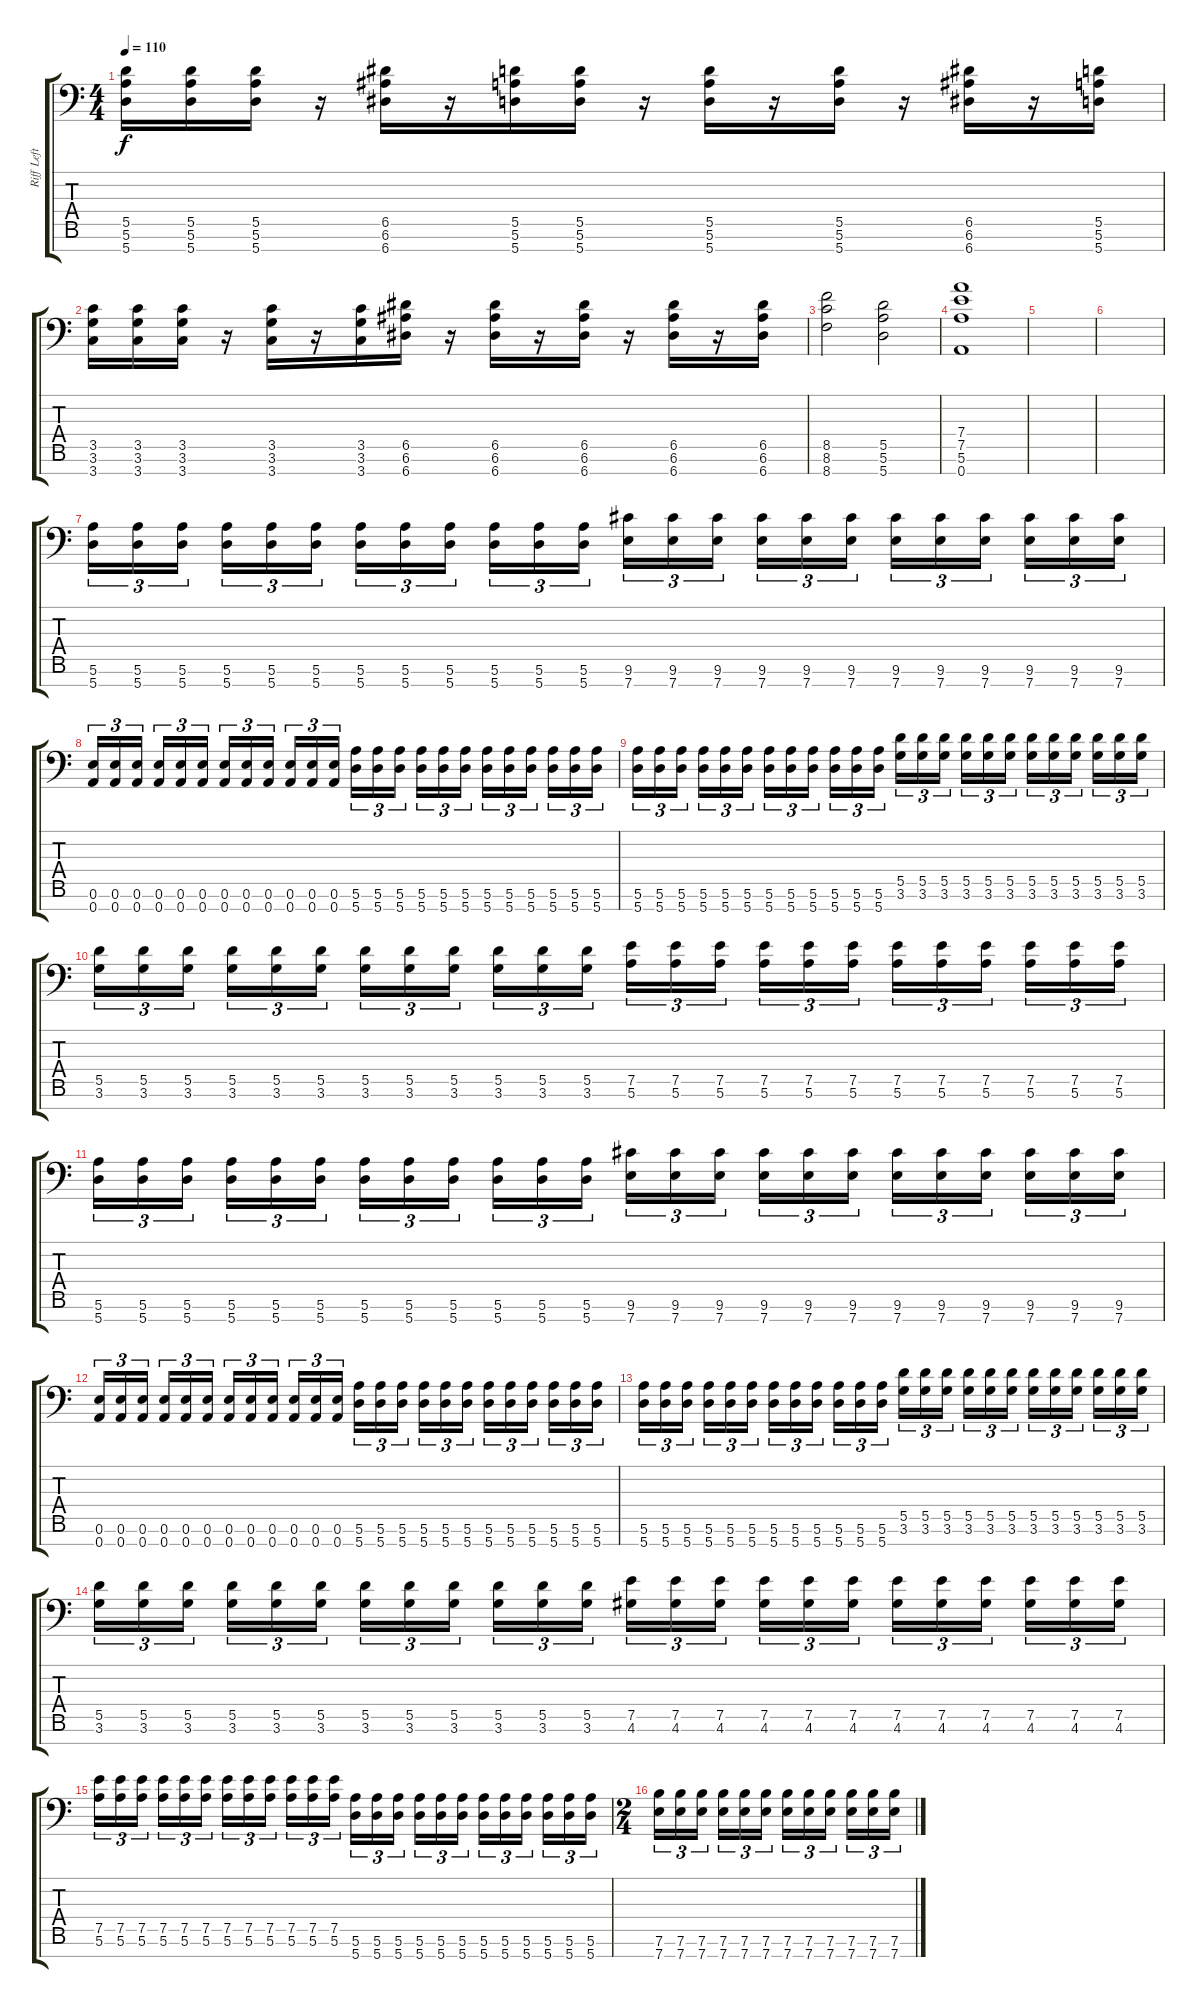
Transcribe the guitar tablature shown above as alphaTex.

\track ("Riff Left" "Riff Left") {instrument distortionguitar}
\staff {score tabs}
\tuning (F4 C4 G3 D3 A2 E2 A1) {hide}
\ts (4 4)
\tempo 110
\clef f4
\ks c
(5.5 5.6 5.7).16{dy f} (5.5 5.6 5.7).16 (5.5 5.6 5.7).16 r.16 (6.5 6.6 6.7).16 r.16 (5.5 5.6 5.7).16 (5.5 5.6 5.7).16 r.16 (5.5 5.6 5.7).16 r.16 (5.5 5.6 5.7).16 r.16 (6.5 6.6 6.7).16 r.16 (5.5 5.6 5.7).16 |
(3.5 3.6 3.7).16 (3.5 3.6 3.7).16 (3.5 3.6 3.7).16 r.16 (3.5 3.6 3.7).16 r.16 (3.5 3.6 3.7).16 (6.5 6.6 6.7).16 r.16 (6.5 6.6 6.7).16 r.16 (6.5 6.6 6.7).16 r.16 (6.5 6.6 6.7).16 r.16 (6.5 6.6 6.7).16 |
(8.5 8.6 8.7).2 (5.5 5.6 5.7).2 |
(7.4 7.5 5.6 0.7).1 |
|
|
(5.6 5.7).16{tu (3 2)} (5.6 5.7).16{tu (3 2)} (5.6 5.7).16{tu (3 2) beam splitsecondary} (5.6 5.7).16{tu (3 2)} (5.6 5.7).16{tu (3 2)} (5.6 5.7).16{tu (3 2)} (5.6 5.7).16{tu (3 2)} (5.6 5.7).16{tu (3 2)} (5.6 5.7).16{tu (3 2) beam splitsecondary} (5.6 5.7).16{tu (3 2)} (5.6 5.7).16{tu (3 2)} (5.6 5.7).16{tu (3 2)} (9.6 7.7).16{tu (3 2)} (9.6 7.7).16{tu (3 2)} (9.6 7.7).16{tu (3 2) beam splitsecondary} (9.6 7.7).16{tu (3 2)} (9.6 7.7).16{tu (3 2)} (9.6 7.7).16{tu (3 2)} (9.6 7.7).16{tu (3 2)} (9.6 7.7).16{tu (3 2)} (9.6 7.7).16{tu (3 2) beam splitsecondary} (9.6 7.7).16{tu (3 2)} (9.6 7.7).16{tu (3 2)} (9.6 7.7).16{tu (3 2)} |
(0.6 0.7).16{tu (3 2)} (0.6 0.7).16{tu (3 2)} (0.6 0.7).16{tu (3 2) beam splitsecondary} (0.6 0.7).16{tu (3 2)} (0.6 0.7).16{tu (3 2)} (0.6 0.7).16{tu (3 2)} (0.6 0.7).16{tu (3 2)} (0.6 0.7).16{tu (3 2)} (0.6 0.7).16{tu (3 2) beam splitsecondary} (0.6 0.7).16{tu (3 2)} (0.6 0.7).16{tu (3 2)} (0.6 0.7).16{tu (3 2)} (5.6 5.7).16{tu (3 2)} (5.6 5.7).16{tu (3 2)} (5.6 5.7).16{tu (3 2) beam splitsecondary} (5.6 5.7).16{tu (3 2)} (5.6 5.7).16{tu (3 2)} (5.6 5.7).16{tu (3 2)} (5.6 5.7).16{tu (3 2)} (5.6 5.7).16{tu (3 2)} (5.6 5.7).16{tu (3 2) beam splitsecondary} (5.6 5.7).16{tu (3 2)} (5.6 5.7).16{tu (3 2)} (5.6 5.7).16{tu (3 2)} |
(5.6 5.7).16{tu (3 2)} (5.6 5.7).16{tu (3 2)} (5.6 5.7).16{tu (3 2) beam splitsecondary} (5.6 5.7).16{tu (3 2)} (5.6 5.7).16{tu (3 2)} (5.6 5.7).16{tu (3 2)} (5.6 5.7).16{tu (3 2)} (5.6 5.7).16{tu (3 2)} (5.6 5.7).16{tu (3 2) beam splitsecondary} (5.6 5.7).16{tu (3 2)} (5.6 5.7).16{tu (3 2)} (5.6 5.7).16{tu (3 2)} (5.5 3.6).16{tu (3 2)} (5.5 3.6).16{tu (3 2)} (5.5 3.6).16{tu (3 2) beam splitsecondary} (5.5 3.6).16{tu (3 2)} (5.5 3.6).16{tu (3 2)} (5.5 3.6).16{tu (3 2)} (5.5 3.6).16{tu (3 2)} (5.5 3.6).16{tu (3 2)} (5.5 3.6).16{tu (3 2) beam splitsecondary} (5.5 3.6).16{tu (3 2)} (5.5 3.6).16{tu (3 2)} (5.5 3.6).16{tu (3 2)} |
(5.5 3.6).16{tu (3 2)} (5.5 3.6).16{tu (3 2)} (5.5 3.6).16{tu (3 2) beam splitsecondary} (5.5 3.6).16{tu (3 2)} (5.5 3.6).16{tu (3 2)} (5.5 3.6).16{tu (3 2)} (5.5 3.6).16{tu (3 2)} (5.5 3.6).16{tu (3 2)} (5.5 3.6).16{tu (3 2) beam splitsecondary} (5.5 3.6).16{tu (3 2)} (5.5 3.6).16{tu (3 2)} (5.5 3.6).16{tu (3 2)} (7.5 5.6).16{tu (3 2)} (7.5 5.6).16{tu (3 2)} (7.5 5.6).16{tu (3 2) beam splitsecondary} (7.5 5.6).16{tu (3 2)} (7.5 5.6).16{tu (3 2)} (7.5 5.6).16{tu (3 2)} (7.5 5.6).16{tu (3 2)} (7.5 5.6).16{tu (3 2)} (7.5 5.6).16{tu (3 2) beam splitsecondary} (7.5 5.6).16{tu (3 2)} (7.5 5.6).16{tu (3 2)} (7.5 5.6).16{tu (3 2)} |
(5.6 5.7).16{tu (3 2)} (5.6 5.7).16{tu (3 2)} (5.6 5.7).16{tu (3 2) beam splitsecondary} (5.6 5.7).16{tu (3 2)} (5.6 5.7).16{tu (3 2)} (5.6 5.7).16{tu (3 2)} (5.6 5.7).16{tu (3 2)} (5.6 5.7).16{tu (3 2)} (5.6 5.7).16{tu (3 2) beam splitsecondary} (5.6 5.7).16{tu (3 2)} (5.6 5.7).16{tu (3 2)} (5.6 5.7).16{tu (3 2)} (9.6 7.7).16{tu (3 2)} (9.6 7.7).16{tu (3 2)} (9.6 7.7).16{tu (3 2) beam splitsecondary} (9.6 7.7).16{tu (3 2)} (9.6 7.7).16{tu (3 2)} (9.6 7.7).16{tu (3 2)} (9.6 7.7).16{tu (3 2)} (9.6 7.7).16{tu (3 2)} (9.6 7.7).16{tu (3 2) beam splitsecondary} (9.6 7.7).16{tu (3 2)} (9.6 7.7).16{tu (3 2)} (9.6 7.7).16{tu (3 2)} |
(0.6 0.7).16{tu (3 2)} (0.6 0.7).16{tu (3 2)} (0.6 0.7).16{tu (3 2) beam splitsecondary} (0.6 0.7).16{tu (3 2)} (0.6 0.7).16{tu (3 2)} (0.6 0.7).16{tu (3 2)} (0.6 0.7).16{tu (3 2)} (0.6 0.7).16{tu (3 2)} (0.6 0.7).16{tu (3 2) beam splitsecondary} (0.6 0.7).16{tu (3 2)} (0.6 0.7).16{tu (3 2)} (0.6 0.7).16{tu (3 2)} (5.6 5.7).16{tu (3 2)} (5.6 5.7).16{tu (3 2)} (5.6 5.7).16{tu (3 2) beam splitsecondary} (5.6 5.7).16{tu (3 2)} (5.6 5.7).16{tu (3 2)} (5.6 5.7).16{tu (3 2)} (5.6 5.7).16{tu (3 2)} (5.6 5.7).16{tu (3 2)} (5.6 5.7).16{tu (3 2) beam splitsecondary} (5.6 5.7).16{tu (3 2)} (5.6 5.7).16{tu (3 2)} (5.6 5.7).16{tu (3 2)} |
(5.6 5.7).16{tu (3 2)} (5.6 5.7).16{tu (3 2)} (5.6 5.7).16{tu (3 2) beam splitsecondary} (5.6 5.7).16{tu (3 2)} (5.6 5.7).16{tu (3 2)} (5.6 5.7).16{tu (3 2)} (5.6 5.7).16{tu (3 2)} (5.6 5.7).16{tu (3 2)} (5.6 5.7).16{tu (3 2) beam splitsecondary} (5.6 5.7).16{tu (3 2)} (5.6 5.7).16{tu (3 2)} (5.6 5.7).16{tu (3 2)} (5.5 3.6).16{tu (3 2)} (5.5 3.6).16{tu (3 2)} (5.5 3.6).16{tu (3 2) beam splitsecondary} (5.5 3.6).16{tu (3 2)} (5.5 3.6).16{tu (3 2)} (5.5 3.6).16{tu (3 2)} (5.5 3.6).16{tu (3 2)} (5.5 3.6).16{tu (3 2)} (5.5 3.6).16{tu (3 2) beam splitsecondary} (5.5 3.6).16{tu (3 2)} (5.5 3.6).16{tu (3 2)} (5.5 3.6).16{tu (3 2)} |
(5.5 3.6).16{tu (3 2)} (5.5 3.6).16{tu (3 2)} (5.5 3.6).16{tu (3 2) beam splitsecondary} (5.5 3.6).16{tu (3 2)} (5.5 3.6).16{tu (3 2)} (5.5 3.6).16{tu (3 2)} (5.5 3.6).16{tu (3 2)} (5.5 3.6).16{tu (3 2)} (5.5 3.6).16{tu (3 2) beam splitsecondary} (5.5 3.6).16{tu (3 2)} (5.5 3.6).16{tu (3 2)} (5.5 3.6).16{tu (3 2)} (7.5 4.6).16{tu (3 2)} (7.5 4.6).16{tu (3 2)} (7.5 4.6).16{tu (3 2) beam splitsecondary} (7.5 4.6).16{tu (3 2)} (7.5 4.6).16{tu (3 2)} (7.5 4.6).16{tu (3 2)} (7.5 4.6).16{tu (3 2)} (7.5 4.6).16{tu (3 2)} (7.5 4.6).16{tu (3 2) beam splitsecondary} (7.5 4.6).16{tu (3 2)} (7.5 4.6).16{tu (3 2)} (7.5 4.6).16{tu (3 2)} |
(7.5 5.6).16{tu (3 2)} (7.5 5.6).16{tu (3 2)} (7.5 5.6).16{tu (3 2) beam splitsecondary} (7.5 5.6).16{tu (3 2)} (7.5 5.6).16{tu (3 2)} (7.5 5.6).16{tu (3 2)} (7.5 5.6).16{tu (3 2)} (7.5 5.6).16{tu (3 2)} (7.5 5.6).16{tu (3 2) beam splitsecondary} (7.5 5.6).16{tu (3 2)} (7.5 5.6).16{tu (3 2)} (7.5 5.6).16{tu (3 2)} (5.6 5.7).16{tu (3 2)} (5.6 5.7).16{tu (3 2)} (5.6 5.7).16{tu (3 2) beam splitsecondary} (5.6 5.7).16{tu (3 2)} (5.6 5.7).16{tu (3 2)} (5.6 5.7).16{tu (3 2)} (5.6 5.7).16{tu (3 2)} (5.6 5.7).16{tu (3 2)} (5.6 5.7).16{tu (3 2) beam splitsecondary} (5.6 5.7).16{tu (3 2)} (5.6 5.7).16{tu (3 2)} (5.6 5.7).16{tu (3 2)} |
\ts (2 4)
(7.6 7.7).16{tu (3 2)} (7.6 7.7).16{tu (3 2)} (7.6 7.7).16{tu (3 2) beam splitsecondary} (7.6 7.7).16{tu (3 2)} (7.6 7.7).16{tu (3 2)} (7.6 7.7).16{tu (3 2)} (7.6 7.7).16{tu (3 2)} (7.6 7.7).16{tu (3 2)} (7.6 7.7).16{tu (3 2) beam splitsecondary} (7.6 7.7).16{tu (3 2)} (7.6 7.7).16{tu (3 2)} (7.6 7.7).16{tu (3 2)}
